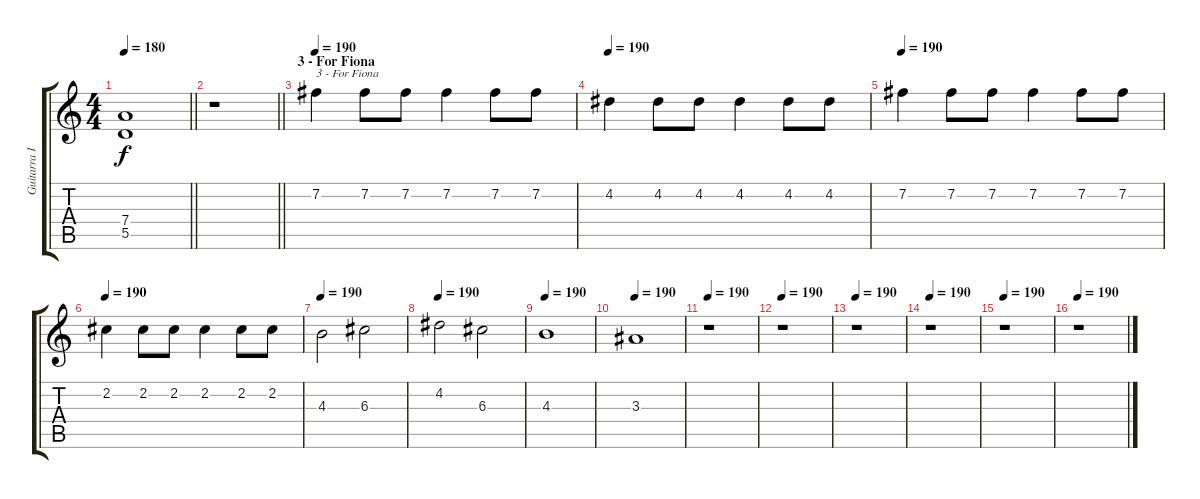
\track ("Guitarra II" "Guitarra I") {instrument distortionguitar}
\staff {score tabs}
\tuning (E4 B3 G3 D3 A2 E2) {hide}
\ts (4 4)
\tempo 180
\clef g2
\barLineRight lightlight
\ks c
(7.4{t} 5.5{t}).1{dy f} |
\barLineRight lightlight
r.1 |
\section ("" "3 - For Fiona")
\tempo 190
7.2.4{txt "3 - For Fiona"} 7.2.8 7.2.8 7.2.4 7.2.8 7.2.8 |
\tempo 190
4.2.4 4.2.8 4.2.8 4.2.4 4.2.8 4.2.8 |
\tempo 190
7.2.4 7.2.8 7.2.8 7.2.4 7.2.8 7.2.8 |
\tempo 190
2.2.4 2.2.8 2.2.8 2.2.4 2.2.8 2.2.8 |
\tempo 190
4.3.2 6.3.2 |
\tempo 190
4.2.2 6.3.2 |
\tempo 190
4.3.1 |
\tempo 190
3.3.1 |
\tempo 190
r.1 |
\tempo 190
r.1 |
\tempo 190
r.1 |
\tempo 190
r.1 |
\tempo 190
r.1 |
\tempo 190
r.1
